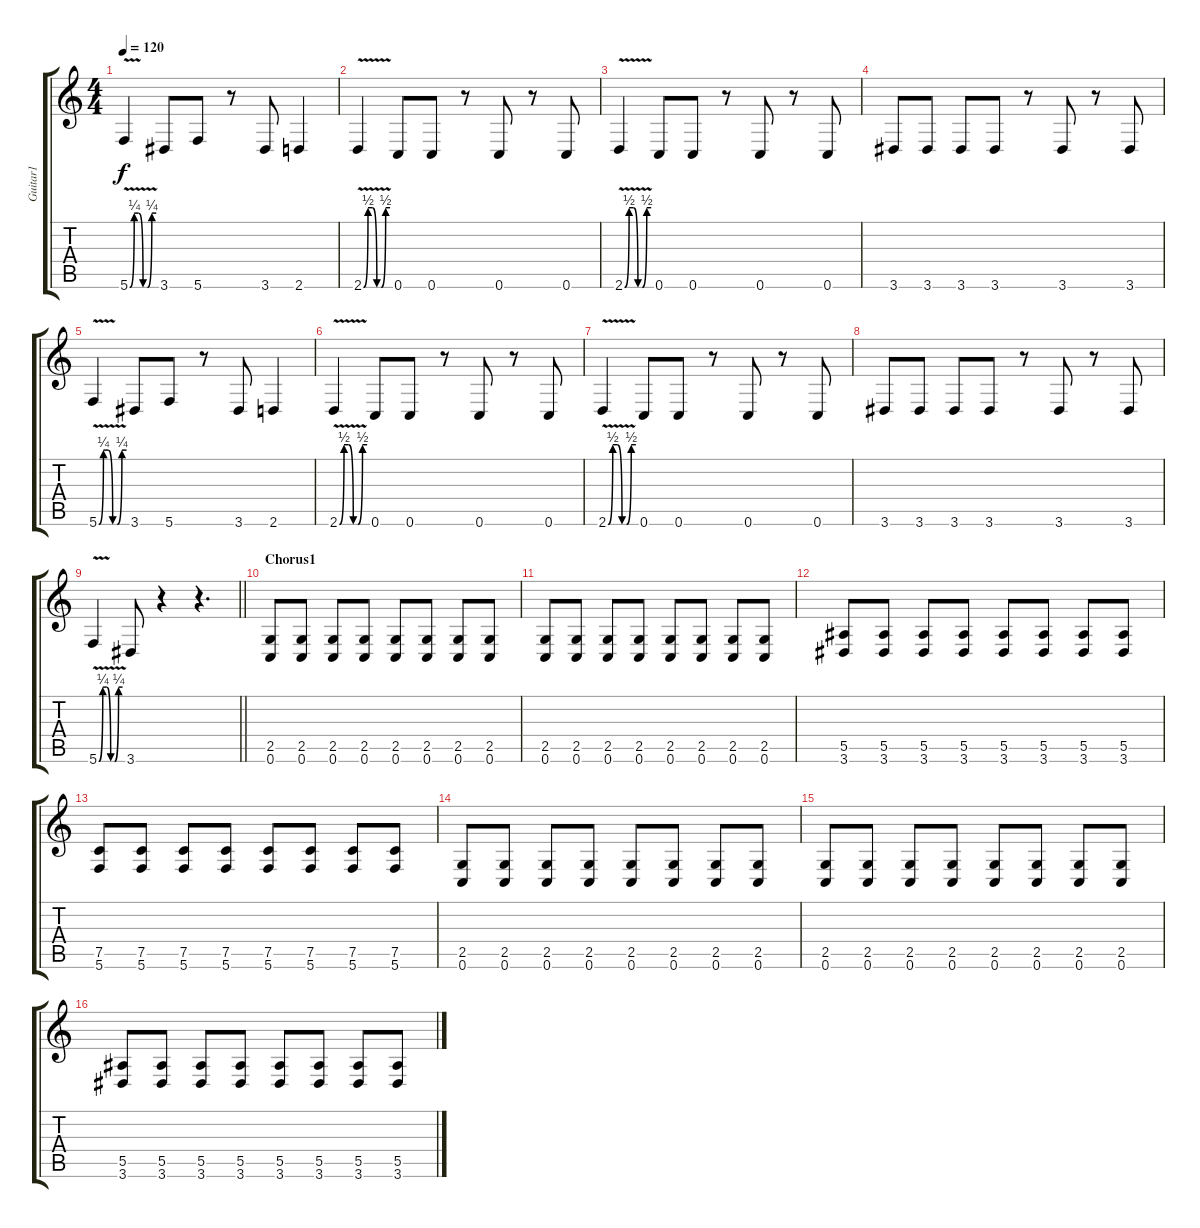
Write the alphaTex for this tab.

\track ("Guitar1" "Guitar1") {instrument distortionguitar}
\staff {score tabs}
\tuning (C4 G3 Eb3 Bb2 F2 C2) {hide}
\ts (4 4)
\tempo 120
\clef g2
\ks c
5.6{be (custom 0 0 10 1 20 1 30 0 40 0 50 1 60 1) v}.4{dy f} 3.6.8 5.6.8 r.8 3.6.8 2.6.4 |
2.6{be (custom 0 0 10 2 20 2 30 0 40 0 50 2 60 2) v}.4 0.6.8 0.6.8 r.8 0.6.8 r.8 0.6.8 |
2.6{be (custom 0 0 10 2 20 2 30 0 40 0 50 2 60 2) v}.4 0.6.8 0.6.8 r.8 0.6.8 r.8 0.6.8 |
3.6.8 3.6.8 3.6.8 3.6.8 r.8 3.6.8 r.8 3.6.8 |
5.6{be (custom 0 0 10 1 20 1 30 0 40 0 50 1 60 1) v}.4 3.6.8 5.6.8 r.8 3.6.8 2.6.4 |
2.6{be (custom 0 0 10 2 20 2 30 0 40 0 50 2 60 2) v}.4 0.6.8 0.6.8 r.8 0.6.8 r.8 0.6.8 |
2.6{be (custom 0 0 10 2 20 2 30 0 40 0 50 2 60 2) v}.4 0.6.8 0.6.8 r.8 0.6.8 r.8 0.6.8 |
3.6.8 3.6.8 3.6.8 3.6.8 r.8 3.6.8 r.8 3.6.8 |
\barLineRight lightlight
5.6{be (custom 0 0 10 1 20 1 30 0 40 0 50 1 60 1) v}.4 3.6.8 r.4 r.4{d} |
\section ("" "Chorus1")
(2.5 0.6).8 (2.5 0.6).8 (2.5 0.6).8 (2.5 0.6).8 (2.5 0.6).8 (2.5 0.6).8 (2.5 0.6).8 (2.5 0.6).8 |
(2.5 0.6).8 (2.5 0.6).8 (2.5 0.6).8 (2.5 0.6).8 (2.5 0.6).8 (2.5 0.6).8 (2.5 0.6).8 (2.5 0.6).8 |
(5.5 3.6).8 (5.5 3.6).8 (5.5 3.6).8 (5.5 3.6).8 (5.5 3.6).8 (5.5 3.6).8 (5.5 3.6).8 (5.5 3.6).8 |
(7.5 5.6).8 (7.5 5.6).8 (7.5 5.6).8 (7.5 5.6).8 (7.5 5.6).8 (7.5 5.6).8 (7.5 5.6).8 (7.5 5.6).8 |
(2.5 0.6).8 (2.5 0.6).8 (2.5 0.6).8 (2.5 0.6).8 (2.5 0.6).8 (2.5 0.6).8 (2.5 0.6).8 (2.5 0.6).8 |
(2.5 0.6).8 (2.5 0.6).8 (2.5 0.6).8 (2.5 0.6).8 (2.5 0.6).8 (2.5 0.6).8 (2.5 0.6).8 (2.5 0.6).8 |
(5.5 3.6).8 (5.5 3.6).8 (5.5 3.6).8 (5.5 3.6).8 (5.5 3.6).8 (5.5 3.6).8 (5.5 3.6).8 (5.5 3.6).8
